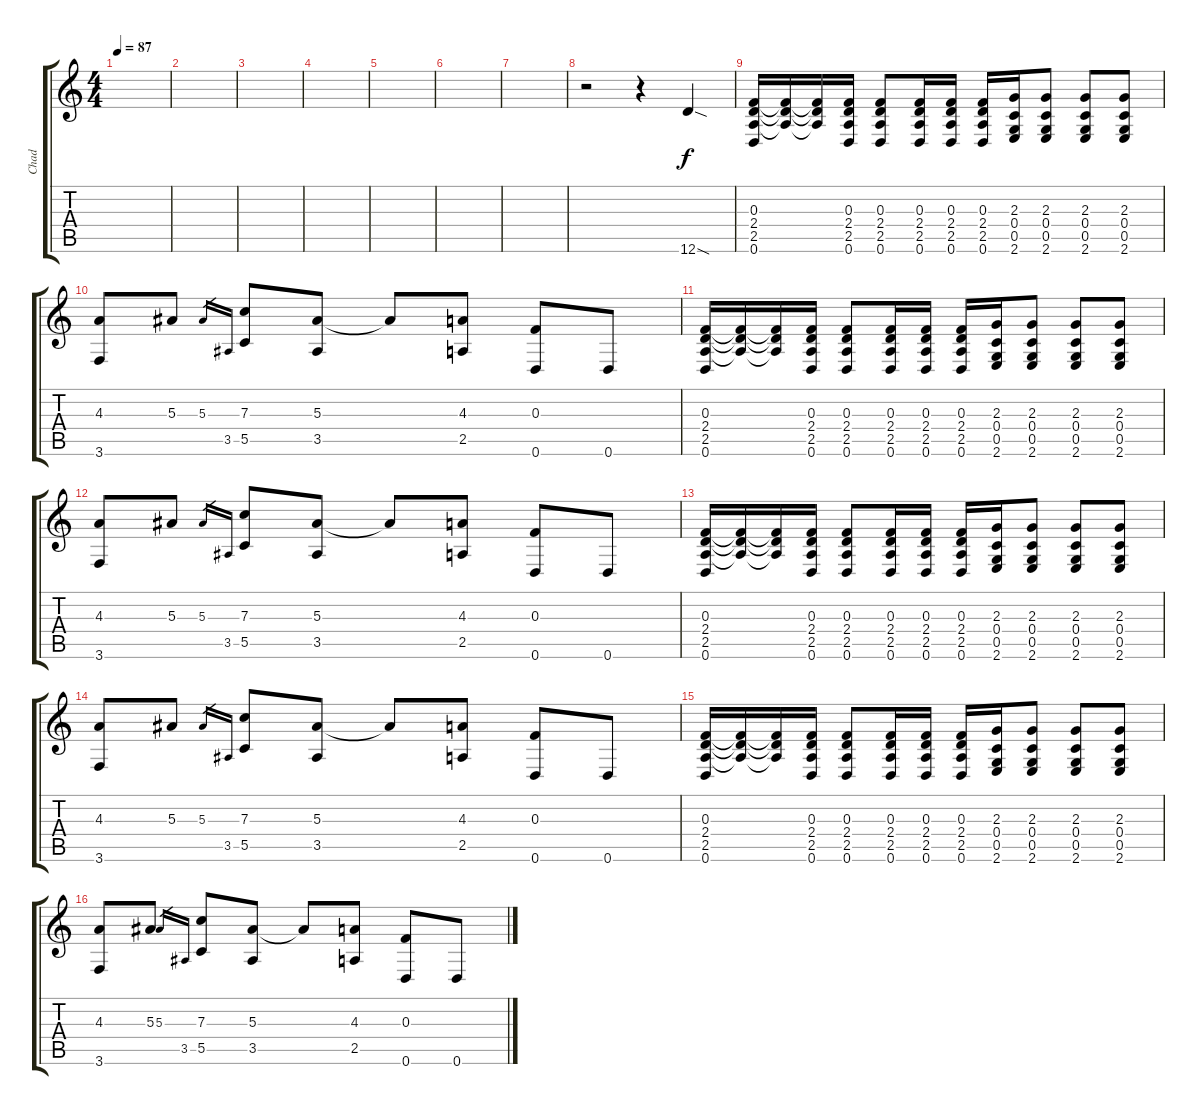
\track ("Chad" "Chad") {instrument overdrivenguitar}
\staff {score tabs}
\tuning (D4 A3 F3 C3 G2 D2) {hide}
\ts (4 4)
\tempo 87
\clef g2
\ks c
|
|
|
|
|
|
|
r.2 r.4 12.6{sod}.4 |
(0.3 2.4 2.5 0.6).16 (0.3{t} 2.4{t} 2.5{t}).16 (0.3{t} 2.4{t} 2.5{t}).16 (0.3 2.4 2.5 0.6).16 (0.3 2.4 2.5 0.6).8 (0.3 2.4 2.5 0.6).16 (0.3 2.4 2.5 0.6).16 (0.3 2.4 2.5 0.6).16 (2.3 0.4 0.5 2.6).16 (2.3 0.4 0.5 2.6).8 (2.3 0.4 0.5 2.6).8 (2.3 0.4 0.5 2.6).8 |
(4.3 3.6).8 5.3.8 5.3.16{gr} 3.5.16{gr} (7.3 5.5).8 (5.3 3.5).8 5.3{t}.8 (4.3 2.5).8 (0.3 0.6).8 0.6.8 |
(0.3 2.4 2.5 0.6).16 (0.3{t} 2.4{t} 2.5{t}).16 (0.3{t} 2.4{t} 2.5{t}).16 (0.3 2.4 2.5 0.6).16 (0.3 2.4 2.5 0.6).8 (0.3 2.4 2.5 0.6).16 (0.3 2.4 2.5 0.6).16 (0.3 2.4 2.5 0.6).16 (2.3 0.4 0.5 2.6).16 (2.3 0.4 0.5 2.6).8 (2.3 0.4 0.5 2.6).8 (2.3 0.4 0.5 2.6).8 |
(4.3 3.6).8 5.3.8 5.3.16{gr} 3.5.16{gr} (7.3 5.5).8 (5.3 3.5).8 5.3{t}.8 (4.3 2.5).8 (0.3 0.6).8 0.6.8 |
(0.3 2.4 2.5 0.6).16 (0.3{t} 2.4{t} 2.5{t}).16 (0.3{t} 2.4{t} 2.5{t}).16 (0.3 2.4 2.5 0.6).16 (0.3 2.4 2.5 0.6).8 (0.3 2.4 2.5 0.6).16 (0.3 2.4 2.5 0.6).16 (0.3 2.4 2.5 0.6).16 (2.3 0.4 0.5 2.6).16 (2.3 0.4 0.5 2.6).8 (2.3 0.4 0.5 2.6).8 (2.3 0.4 0.5 2.6).8 |
(4.3 3.6).8 5.3.8 5.3.16{gr} 3.5.16{gr} (7.3 5.5).8 (5.3 3.5).8 5.3{t}.8 (4.3 2.5).8 (0.3 0.6).8 0.6.8 |
(0.3 2.4 2.5 0.6).16 (0.3{t} 2.4{t} 2.5{t}).16 (0.3{t} 2.4{t} 2.5{t}).16 (0.3 2.4 2.5 0.6).16 (0.3 2.4 2.5 0.6).8 (0.3 2.4 2.5 0.6).16 (0.3 2.4 2.5 0.6).16 (0.3 2.4 2.5 0.6).16 (2.3 0.4 0.5 2.6).16 (2.3 0.4 0.5 2.6).8 (2.3 0.4 0.5 2.6).8 (2.3 0.4 0.5 2.6).8 |
(4.3 3.6).8 5.3.8 5.3.16{gr} 3.5.16{gr} (7.3 5.5).8 (5.3 3.5).8 5.3{t}.8 (4.3 2.5).8 (0.3 0.6).8 0.6.8
